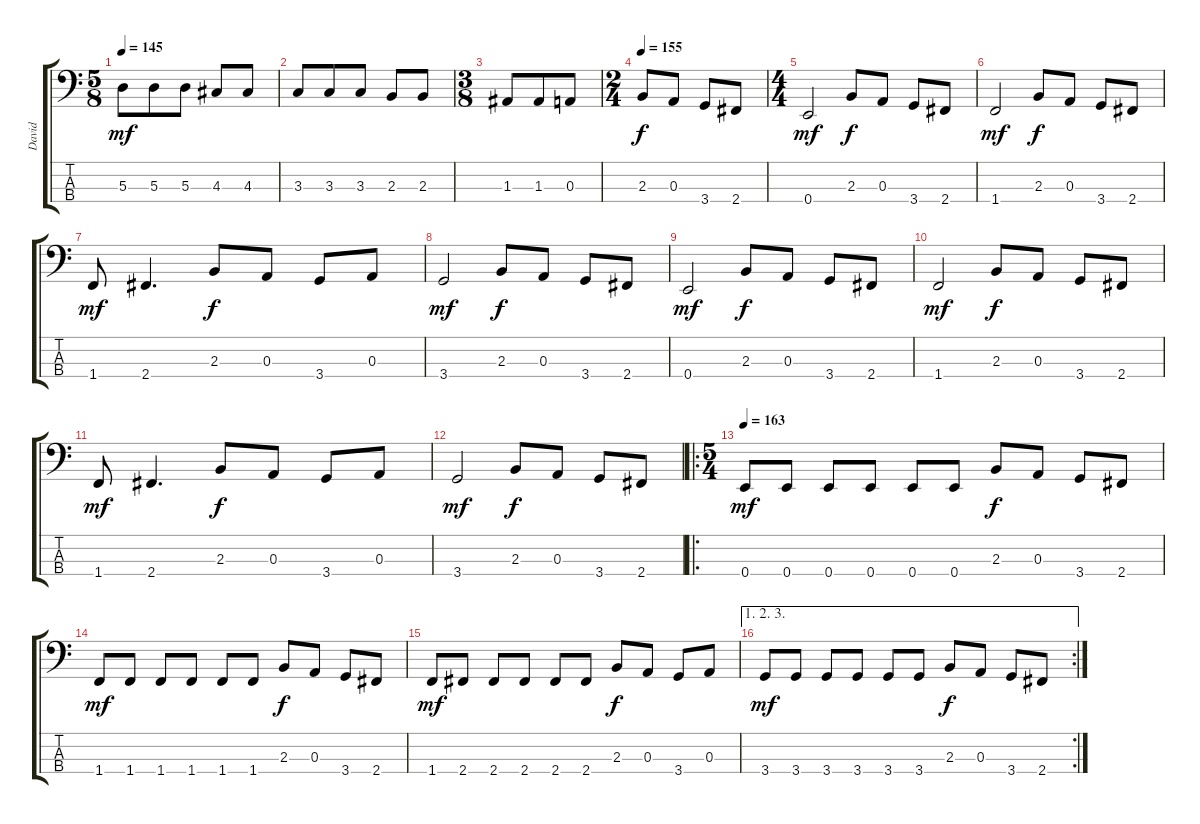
\track ("David" "David") {instrument electricbasspick}
\staff {score tabs}
\tuning (G2 D2 A1 E1) {hide}
\ts (5 8)
\tempo 145
\clef f4
\ks c
5.3.8{dy mf} 5.3.8 5.3.8 4.3.8 4.3.8 |
3.3.8 3.3.8 3.3.8 2.3.8 2.3.8 |
\ts (3 8)
1.3.8 1.3.8 0.3.8 |
\ts (2 4)
\tempo 155
2.3.8{dy f} 0.3.8 3.4.8 2.4.8 |
\ts (4 4)
0.4.2{dy mf} 2.3.8{dy f} 0.3.8 3.4.8 2.4.8 |
1.4.2{dy mf} 2.3.8{dy f} 0.3.8 3.4.8 2.4.8 |
1.4.8{dy mf} 2.4.4{d} 2.3.8{dy f} 0.3.8 3.4.8 0.3.8 |
3.4.2{dy mf} 2.3.8{dy f} 0.3.8 3.4.8 2.4.8 |
0.4.2{dy mf} 2.3.8{dy f} 0.3.8 3.4.8 2.4.8 |
1.4.2{dy mf} 2.3.8{dy f} 0.3.8 3.4.8 2.4.8 |
1.4.8{dy mf} 2.4.4{d} 2.3.8{dy f} 0.3.8 3.4.8 0.3.8 |
3.4.2{dy mf} 2.3.8{dy f} 0.3.8 3.4.8 2.4.8 |
\ro
\ts (5 4)
\tempo 163
0.4.8{dy mf} 0.4.8 0.4.8 0.4.8 0.4.8 0.4.8 2.3.8{dy f} 0.3.8 3.4.8 2.4.8 |
1.4.8{dy mf} 1.4.8 1.4.8 1.4.8 1.4.8 1.4.8 2.3.8{dy f} 0.3.8 3.4.8 2.4.8 |
1.4.8{dy mf} 2.4.8 2.4.8 2.4.8 2.4.8 2.4.8 2.3.8{dy f} 0.3.8 3.4.8 0.3.8 |
\ae (1 2 3)
\rc 2
3.4.8{dy mf} 3.4.8 3.4.8 3.4.8 3.4.8 3.4.8 2.3.8{dy f} 0.3.8 3.4.8 2.4.8
